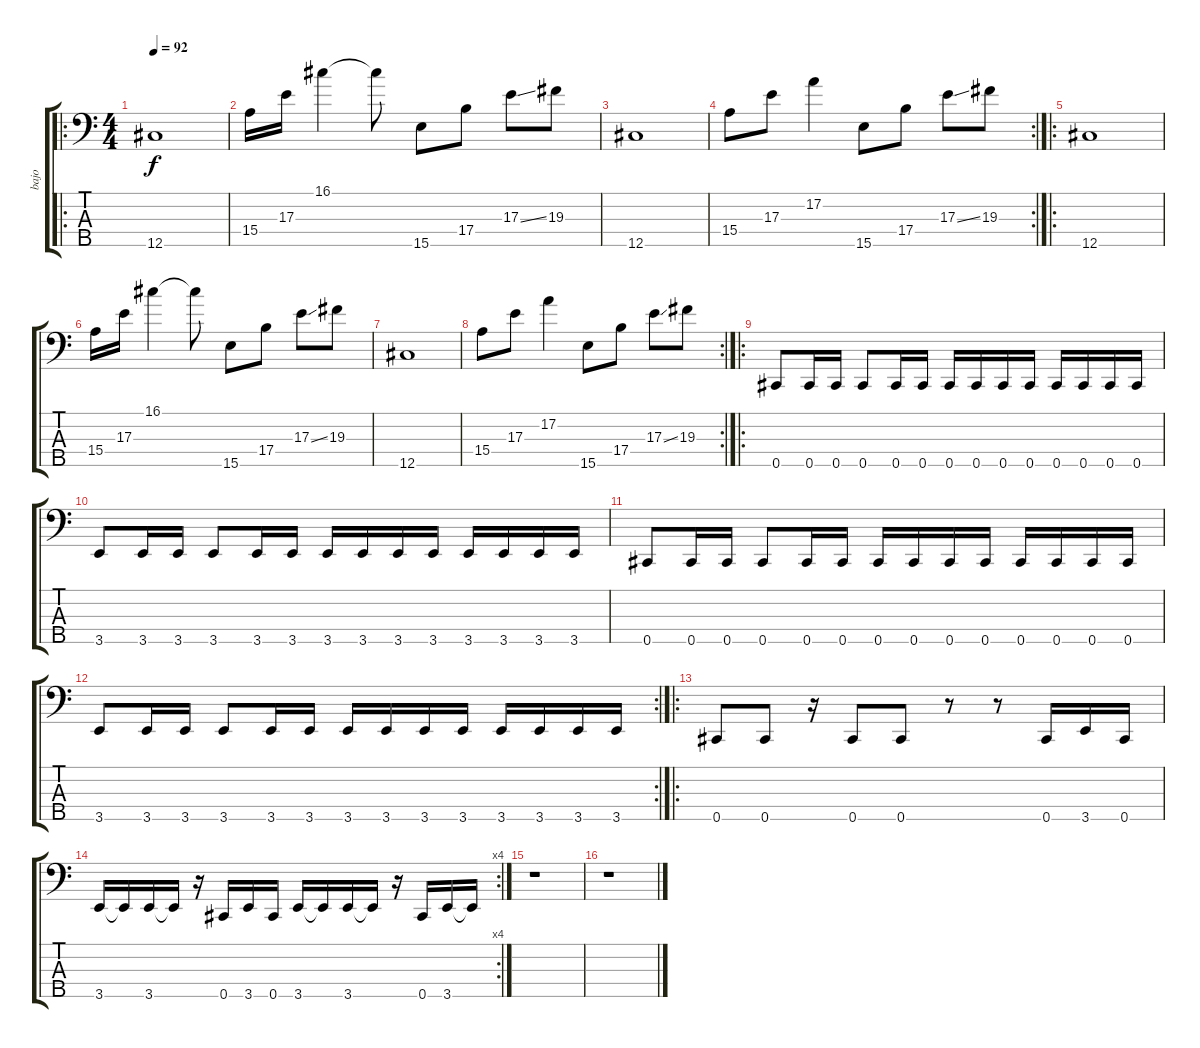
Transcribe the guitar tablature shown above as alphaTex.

\track ("bajo" "bajo") {instrument electricbassfinger}
\staff {score tabs}
\tuning (A2 E2 B1 Gb1 Db1) {hide}
\ro
\ts (4 4)
\tempo 92
\clef f4
\ks c
12.5.1{dy f} |
15.4.16 17.3.16 16.1.4 16.1{t}.8 15.5.8 17.4.8 17.3{ss}.8 19.3.8 |
12.5.1 |
\rc 2
15.4.8 17.3.8 17.2.4 15.5.8 17.4.8 17.3{ss}.8 19.3.8 |
\ro
12.5.1 |
15.4.16 17.3.16 16.1.4 16.1{t}.8 15.5.8 17.4.8 17.3{ss}.8 19.3.8 |
12.5.1 |
\rc 2
15.4.8 17.3.8 17.2.4 15.5.8 17.4.8 17.3{ss}.8 19.3.8 |
\ro
0.5.8 0.5.16 0.5.16 0.5.8 0.5.16 0.5.16 0.5.16 0.5.16 0.5.16 0.5.16 0.5.16 0.5.16 0.5.16 0.5.16 |
3.5.8 3.5.16 3.5.16 3.5.8 3.5.16 3.5.16 3.5.16 3.5.16 3.5.16 3.5.16 3.5.16 3.5.16 3.5.16 3.5.16 |
0.5.8 0.5.16 0.5.16 0.5.8 0.5.16 0.5.16 0.5.16 0.5.16 0.5.16 0.5.16 0.5.16 0.5.16 0.5.16 0.5.16 |
\rc 2
3.5.8 3.5.16 3.5.16 3.5.8 3.5.16 3.5.16 3.5.16 3.5.16 3.5.16 3.5.16 3.5.16 3.5.16 3.5.16 3.5.16 |
\ro
0.5.8 0.5.8 r.16 0.5.8 0.5.8 r.8 r.8 0.5.16 3.5.16 0.5.16 |
\rc 4
3.5.16 3.5{t}.16 3.5.16 3.5{t}.16 r.16 0.5.16 3.5.16 0.5.16 3.5.16 3.5{t}.16 3.5.16 3.5{t}.16 r.16 0.5.16 3.5.16 3.5{t}.16 |
r.1 |
r.1
